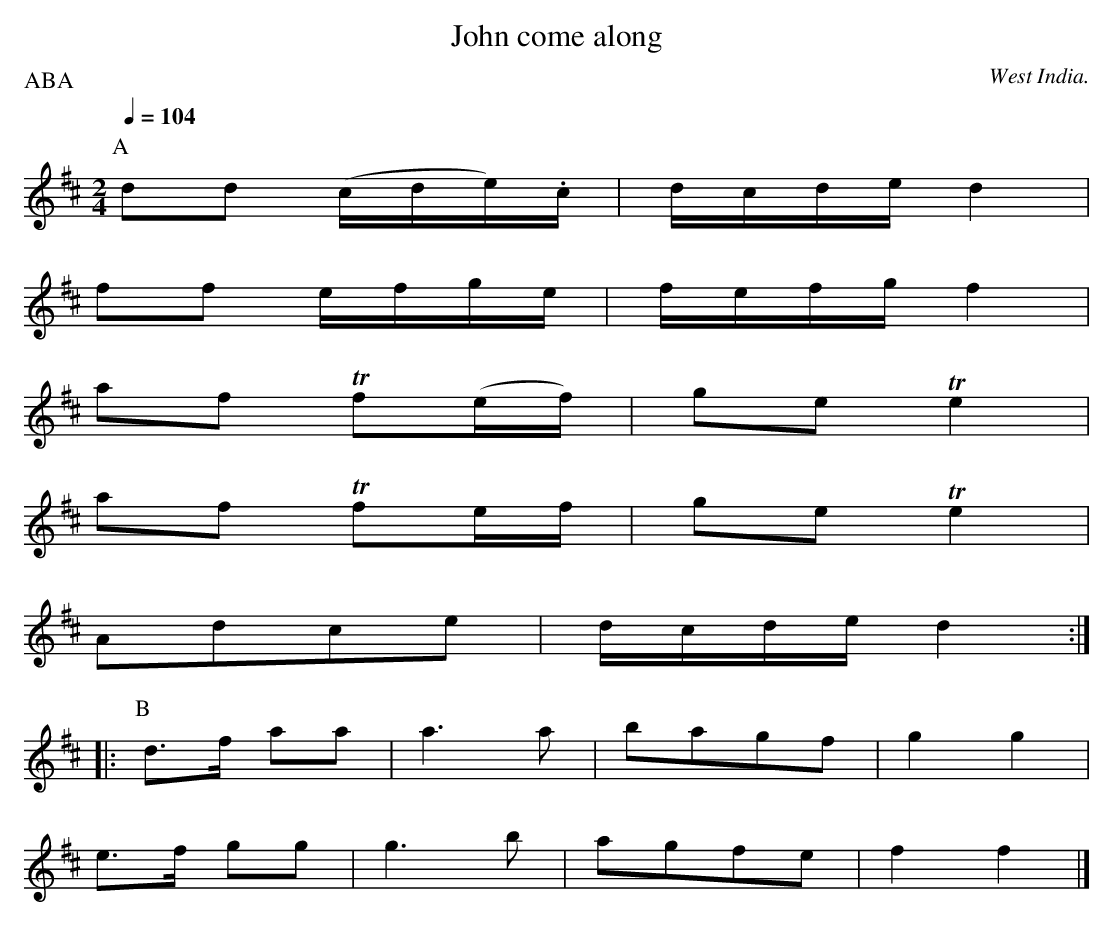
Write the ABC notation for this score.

X:1
T:John come along
C:West India.
M:2/4
L:1/8
Q:1/4=104
P:ABA
K:D
P:A
dd (c/d/e/).c/|d/c/d/e/ d2 |
ff  e/f/g/e/  |f/e/f/g/ f2 |
af Tf(e/f/) |ge   Te2 |
af Tfe/f/  |ge   Te2 |
Adce     |d/c/d/e/ d2::
P:B
d>f aa|a3a|bagf|g2g2 |
e>f gg|g3b|agfe|f2f2|]
